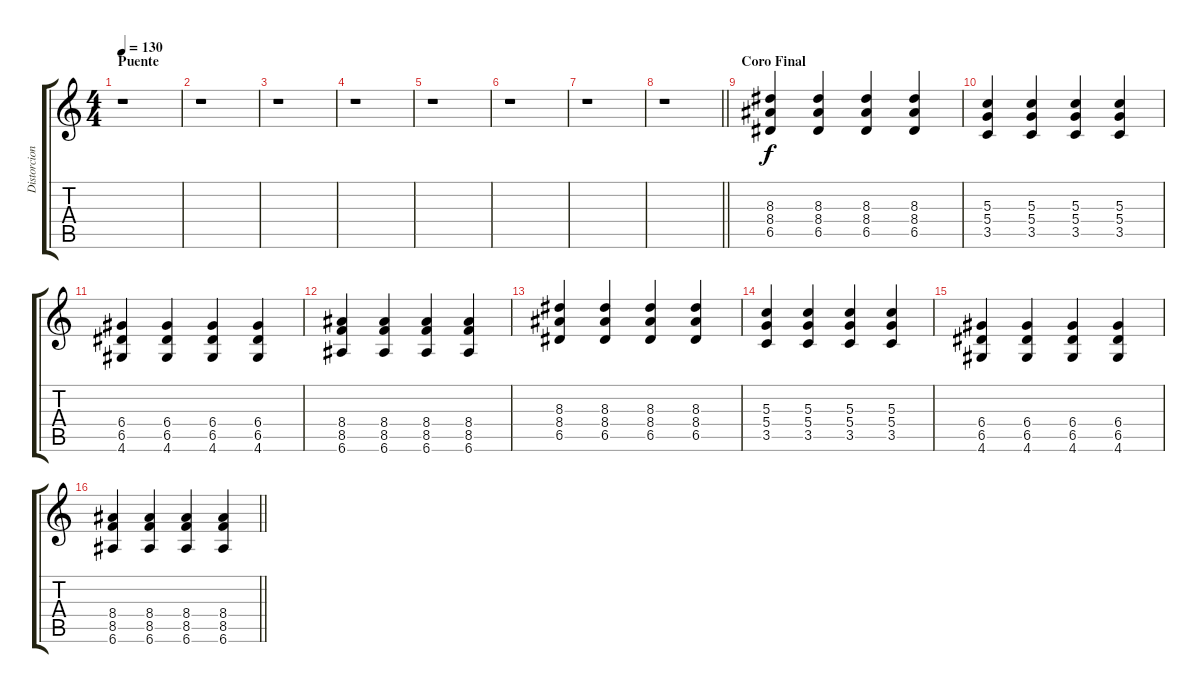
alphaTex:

\track ("Distorcion" "Distorcion") {instrument distortionguitar}
\staff {score tabs}
\tuning (E4 B3 G3 D3 A2 E2) {hide}
\ts (4 4)
\section ("" "Puente")
\tempo 130
\clef g2
\ks c
r.1{dy f} |
r.1 |
r.1 |
r.1 |
r.1 |
r.1 |
r.1 |
\barLineRight lightlight
r.1 |
\section ("" "Coro Final")
(8.3 8.4 6.5).4 (8.3 8.4 6.5).4 (8.3 8.4 6.5).4 (8.3 8.4 6.5).4 |
(5.3 5.4 3.5).4 (5.3 5.4 3.5).4 (5.3 5.4 3.5).4 (5.3 5.4 3.5).4 |
(6.4 6.5 4.6).4 (6.4 6.5 4.6).4 (6.4 6.5 4.6).4 (6.4 6.5 4.6).4 |
(8.4 8.5 6.6).4 (8.4 8.5 6.6).4 (8.4 8.5 6.6).4 (8.4 8.5 6.6).4 |
(8.3 8.4 6.5).4 (8.3 8.4 6.5).4 (8.3 8.4 6.5).4 (8.3 8.4 6.5).4 |
(5.3 5.4 3.5).4 (5.3 5.4 3.5).4 (5.3 5.4 3.5).4 (5.3 5.4 3.5).4 |
(6.4 6.5 4.6).4 (6.4 6.5 4.6).4 (6.4 6.5 4.6).4 (6.4 6.5 4.6).4 |
\barLineRight lightlight
(8.4 8.5 6.6).4 (8.4 8.5 6.6).4 (8.4 8.5 6.6).4 (8.4 8.5 6.6).4
